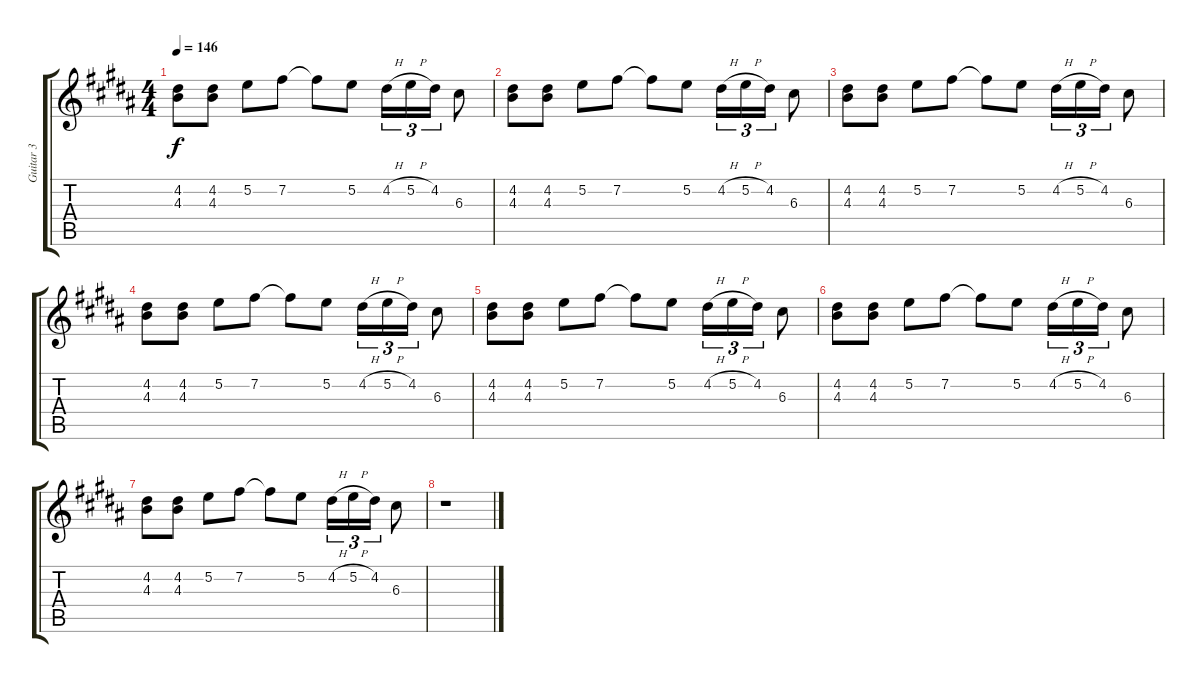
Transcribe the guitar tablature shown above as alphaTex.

\track ("Guitar 3" "Guitar 3") {instrument distortionguitar}
\staff {score tabs}
\tuning (E4 B3 G3 D3 A2 E2) {hide}
\ts (4 4)
\tempo 146
\clef g2
\ks b
(4.2 4.3).8{dy f} (4.2 4.3).8 5.2.8 7.2.8 7.2{t}.8 5.2.8 4.2{h}.16{tu (3 2)} 5.2{h}.16{tu (3 2)} 4.2.16{tu (3 2)} 6.3.8 |
(4.2 4.3).8 (4.2 4.3).8 5.2.8 7.2.8 7.2{t}.8 5.2.8 4.2{h}.16{tu (3 2)} 5.2{h}.16{tu (3 2)} 4.2.16{tu (3 2)} 6.3.8 |
(4.2 4.3).8 (4.2 4.3).8 5.2.8 7.2.8 7.2{t}.8 5.2.8 4.2{h}.16{tu (3 2)} 5.2{h}.16{tu (3 2)} 4.2.16{tu (3 2)} 6.3.8 |
(4.2 4.3).8 (4.2 4.3).8 5.2.8 7.2.8 7.2{t}.8 5.2.8 4.2{h}.16{tu (3 2)} 5.2{h}.16{tu (3 2)} 4.2.16{tu (3 2)} 6.3.8 |
(4.2 4.3).8 (4.2 4.3).8 5.2.8 7.2.8 7.2{t}.8 5.2.8 4.2{h}.16{tu (3 2)} 5.2{h}.16{tu (3 2)} 4.2.16{tu (3 2)} 6.3.8 |
(4.2 4.3).8 (4.2 4.3).8 5.2.8 7.2.8 7.2{t}.8 5.2.8 4.2{h}.16{tu (3 2)} 5.2{h}.16{tu (3 2)} 4.2.16{tu (3 2)} 6.3.8 |
(4.2 4.3).8 (4.2 4.3).8 5.2.8 7.2.8 7.2{t}.8 5.2.8 4.2{h}.16{tu (3 2)} 5.2{h}.16{tu (3 2)} 4.2.16{tu (3 2)} 6.3.8 |
r.1
